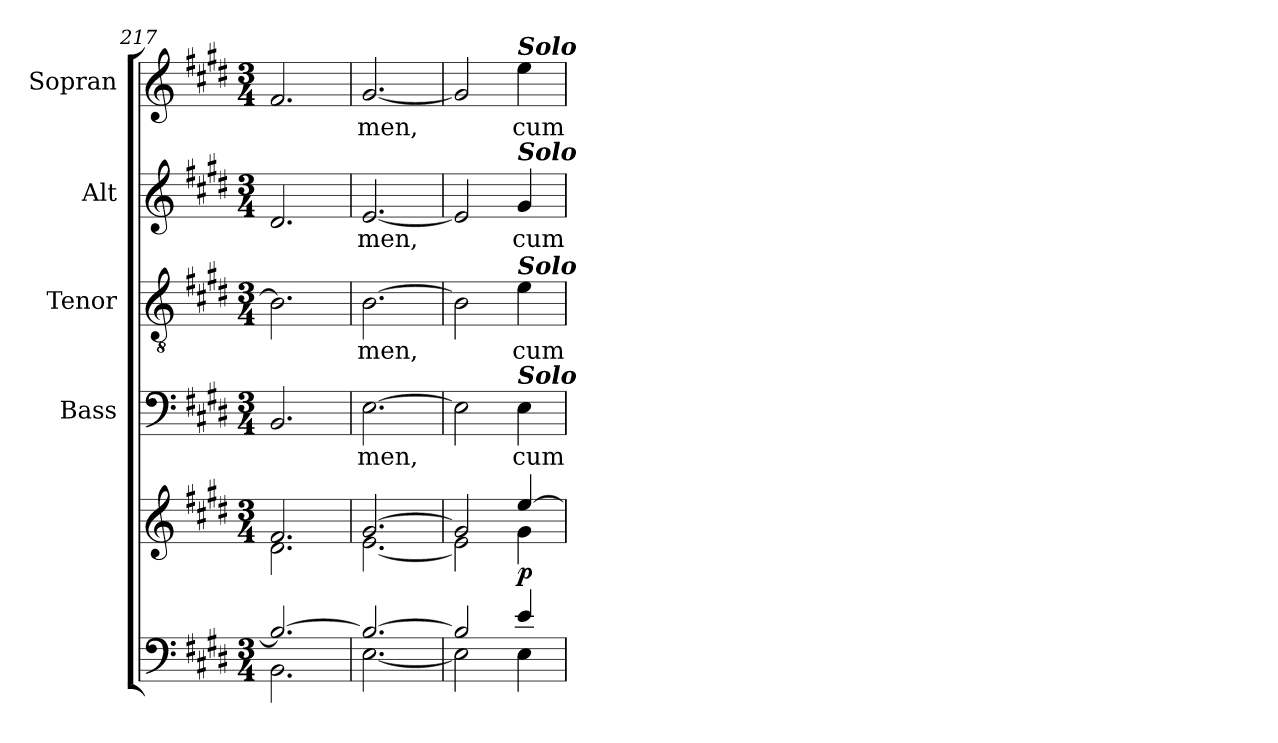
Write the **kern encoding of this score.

**kern	**kern	**dynam	**kern	**text	**kern	**text	**kern	**text	**kern	**text
*part5	*part5	*part5	*part4	*part4	*part3	*part3	*part2	*part2	*part1	*part1
*staff6	*staff5	*staff5/6	*staff4	*staff4	*staff3	*staff3	*staff2	*staff2	*staff1	*staff1
*	*	*	*I"Bass	*	*I"Tenor	*	*I"Alt	*	*I"Sopran	*
*	*	*	*I'B.	*	*I'T.	*	*I'A.	*	*I'S.	*
*clefF4	*clefG2	*	*clefF4	*	*clefGv2	*	*clefG2	*	*clefG2	*
*k[f#c#g#d#]	*k[f#c#g#d#]	*	*k[f#c#g#d#]	*	*k[f#c#g#d#]	*	*k[f#c#g#d#]	*	*k[f#c#g#d#]	*
*E:	*E:	*	*E:	*	*E:	*	*E:	*	*E:	*
*M3/4	*M3/4	*	*M3/4	*	*M3/4	*	*M3/4	*	*M3/4	*
=217	=217	=217	=217	=217	=217	=217	=217	=217	=217	=217
*^	*^	*	*	*	*	*	*	*	*	*
2.B/_	2.BB\	2.f#/	2.d#\	.	2.BB/	.	2.B\]	.	2.d#/	.	2.f#/	.
!!LO:PB:g=z
=218	=218	=218	=218	=218	=218	=218	=218	=218	=218	=218	=218	=218
!	!	!	!	!	!	!LO:LY:b	!	!LO:LY:b	!	!LO:LY:b	!	!LO:LY:b
2.B/_	[<2.E\	[>2.g#/	[<2.e\	.	[2.E\	-men,	[2.B\	-men,	[2.e/	-men,	[2.g#/	-men,
=219	=219	=219	=219	=219	=219	=219	=219	=219	=219	=219	=219	=219
2B/]	2E\]	2g#/]	2e\]	.	2E\]	.	2B\]	.	2e/]	.	2g#/]	.
!	!	!	!	!	!	!	!	!	!	!	!LO:TX:a:Bi:t=Solo	!
!	!	!	!	!	!	!	!	!	!LO:TX:a:Bi:t=Solo	!	!	!
!	!	!	!	!	!	!	!LO:TX:a:Bi:t=Solo	!	!	!	!	!
!	!	!	!	!	!LO:TX:a:Bi:t=Solo	!	!	!	!	!	!	!
!	!	!	!	!LO:DY:b	!	!LO:LY:b	!	!LO:LY:b	!	!LO:LY:b	!	!LO:LY:b
4e/	4E\	[>4ee/	4g#\	p	4E\	cum	4e\	cum	4g#/	cum	4ee\	cum
*v	*v	*	*	*	*	*	*	*	*	*	*	*
*	*v	*v	*	*	*	*	*	*	*	*	*
=	=	=	=	=	=	=	=	=	=	=
*-	*-	*-	*-	*-	*-	*-	*-	*-	*-	*-
